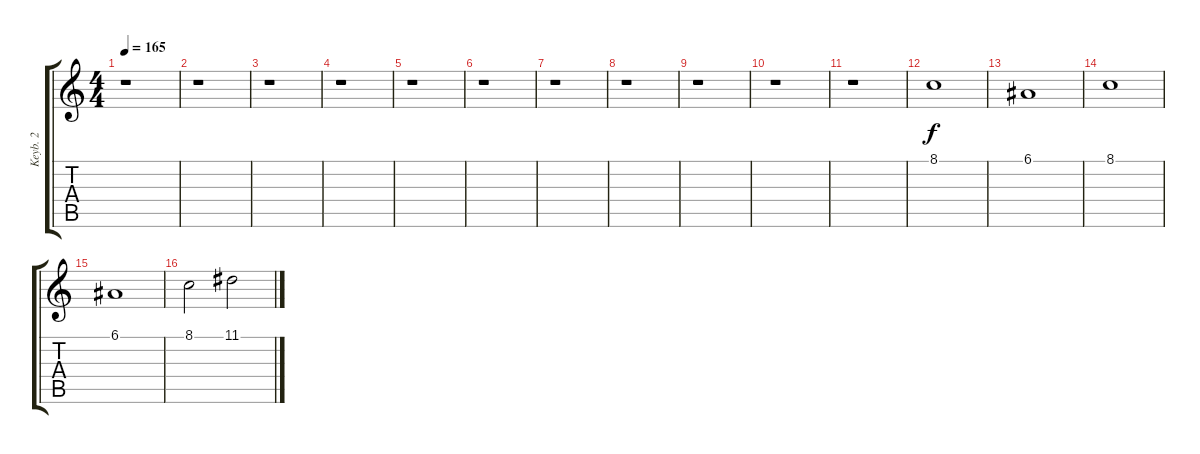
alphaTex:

\track ("Keyb. 2" "Keyb. 2") {instrument frenchhorn}
\staff {score tabs}
\tuning (E4 B3 G3 D3 A2 E2) {hide}
\ts (4 4)
\tempo 165
\clef g2
\ks c
r.1{dy f} |
r.1 |
r.1 |
r.1 |
r.1 |
r.1 |
r.1 |
r.1 |
r.1 |
r.1 |
r.1 |
8.1.1 |
6.1.1 |
8.1.1 |
6.1.1 |
8.1.2 11.1.2
